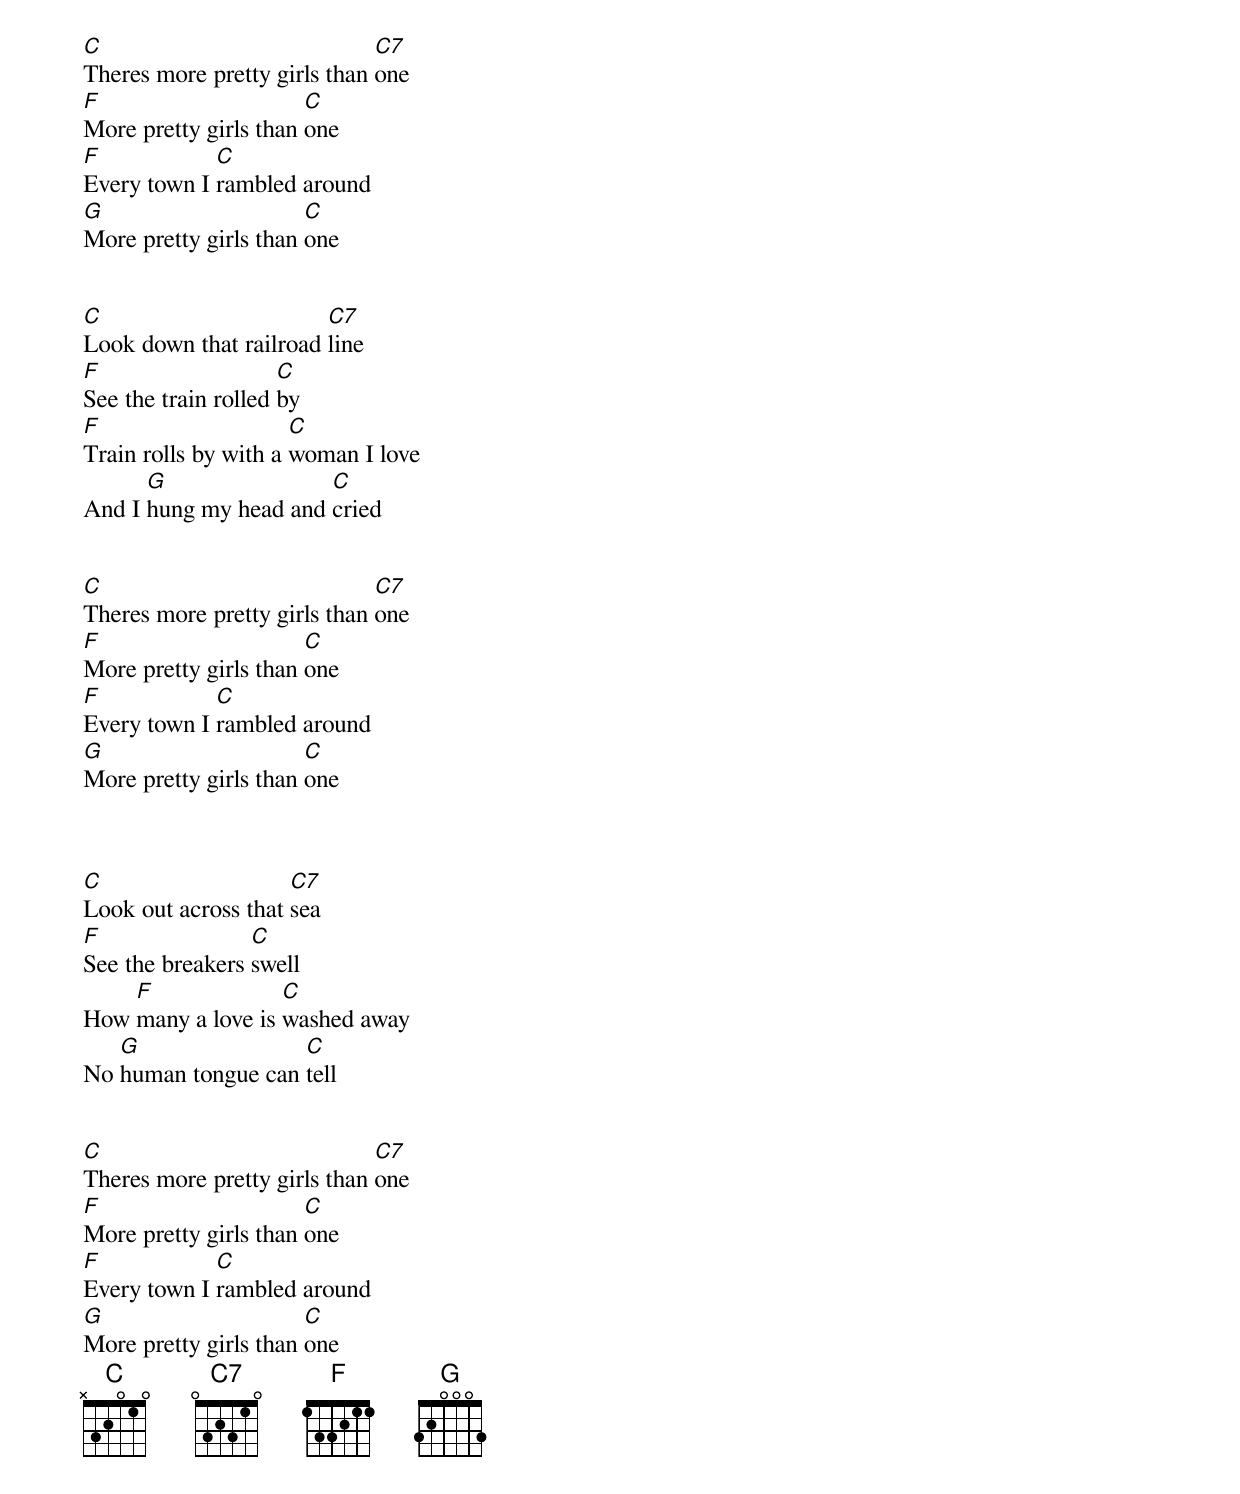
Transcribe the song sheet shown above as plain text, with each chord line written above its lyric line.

C                             C7
Theres more pretty girls than one
F                      C
More pretty girls than one
F            C
Every town I rambled around
G                      C
More pretty girls than one


C                       C7
Look down that railroad line
F                    C
See the train rolled by
F                     C
Train rolls by with a woman I love
      G                C
And I hung my head and cried


C                             C7
Theres more pretty girls than one
F                      C
More pretty girls than one
F            C
Every town I rambled around
G                      C
More pretty girls than one



C                    C7
Look out across that sea
F                C
See the breakers swell
    F              C
How many a love is washed away
   G                C
No human tongue can tell


C                             C7
Theres more pretty girls than one
F                      C
More pretty girls than one
F            C
Every town I rambled around
G                      C
More pretty girls than one
